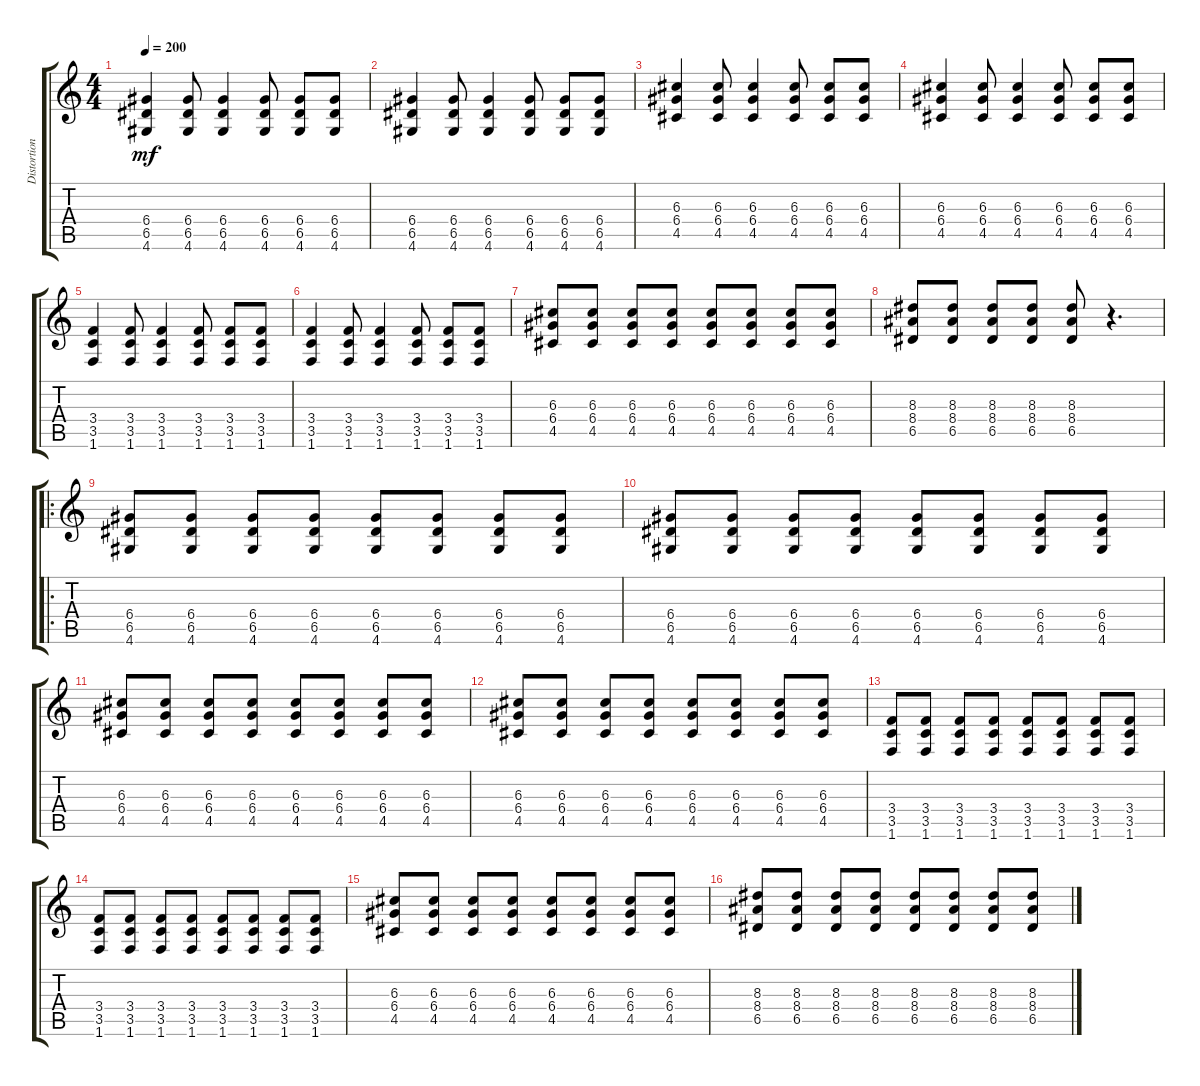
\track ("Distortion Guitar" "Distortion") {instrument distortionguitar}
\staff {score tabs}
\tuning (E4 B3 G3 D3 A2 E2) {hide}
\ts (4 4)
\tempo 200
\clef g2
\ks c
(6.4 6.5 4.6).4{dy mf instrument distortionguitar} (6.4 6.5 4.6).8 (6.4 6.5 4.6).4 (6.4 6.5 4.6).8 (6.4 6.5 4.6).8 (6.4 6.5 4.6).8 |
(6.4 6.5 4.6).4 (6.4 6.5 4.6).8 (6.4 6.5 4.6).4 (6.4 6.5 4.6).8 (6.4 6.5 4.6).8 (6.4 6.5 4.6).8 |
(6.3 6.4 4.5).4 (6.3 6.4 4.5).8 (6.3 6.4 4.5).4 (6.3 6.4 4.5).8 (6.3 6.4 4.5).8 (6.3 6.4 4.5).8 |
(6.3 6.4 4.5).4 (6.3 6.4 4.5).8 (6.3 6.4 4.5).4 (6.3 6.4 4.5).8 (6.3 6.4 4.5).8 (6.3 6.4 4.5).8 |
(3.4 3.5 1.6).4 (3.4 3.5 1.6).8 (3.4 3.5 1.6).4 (3.4 3.5 1.6).8 (3.4 3.5 1.6).8 (3.4 3.5 1.6).8 |
(3.4 3.5 1.6).4 (3.4 3.5 1.6).8 (3.4 3.5 1.6).4 (3.4 3.5 1.6).8 (3.4 3.5 1.6).8 (3.4 3.5 1.6).8 |
(6.3 6.4 4.5).8 (6.3 6.4 4.5).8 (6.3 6.4 4.5).8 (6.3 6.4 4.5).8 (6.3 6.4 4.5).8 (6.3 6.4 4.5).8 (6.3 6.4 4.5).8 (6.3 6.4 4.5).8 |
(8.3 8.4 6.5).8 (8.3 8.4 6.5).8 (8.3 8.4 6.5).8 (8.3 8.4 6.5).8 (8.3 8.4 6.5).8 r.4{d} |
\ro
(6.4 6.5 4.6).8 (6.4 6.5 4.6).8 (6.4 6.5 4.6).8 (6.4 6.5 4.6).8 (6.4 6.5 4.6).8 (6.4 6.5 4.6).8 (6.4 6.5 4.6).8 (6.4 6.5 4.6).8 |
(6.4 6.5 4.6).8 (6.4 6.5 4.6).8 (6.4 6.5 4.6).8 (6.4 6.5 4.6).8 (6.4 6.5 4.6).8 (6.4 6.5 4.6).8 (6.4 6.5 4.6).8 (6.4 6.5 4.6).8 |
(6.3 6.4 4.5).8 (6.3 6.4 4.5).8 (6.3 6.4 4.5).8 (6.3 6.4 4.5).8 (6.3 6.4 4.5).8 (6.3 6.4 4.5).8 (6.3 6.4 4.5).8 (6.3 6.4 4.5).8 |
(6.3 6.4 4.5).8 (6.3 6.4 4.5).8 (6.3 6.4 4.5).8 (6.3 6.4 4.5).8 (6.3 6.4 4.5).8 (6.3 6.4 4.5).8 (6.3 6.4 4.5).8 (6.3 6.4 4.5).8 |
(3.4 3.5 1.6).8 (3.4 3.5 1.6).8 (3.4 3.5 1.6).8 (3.4 3.5 1.6).8 (3.4 3.5 1.6).8 (3.4 3.5 1.6).8 (3.4 3.5 1.6).8 (3.4 3.5 1.6).8 |
(3.4 3.5 1.6).8 (3.4 3.5 1.6).8 (3.4 3.5 1.6).8 (3.4 3.5 1.6).8 (3.4 3.5 1.6).8 (3.4 3.5 1.6).8 (3.4 3.5 1.6).8 (3.4 3.5 1.6).8 |
(6.3 6.4 4.5).8 (6.3 6.4 4.5).8 (6.3 6.4 4.5).8 (6.3 6.4 4.5).8 (6.3 6.4 4.5).8 (6.3 6.4 4.5).8 (6.3 6.4 4.5).8 (6.3 6.4 4.5).8 |
(8.3 8.4 6.5).8 (8.3 8.4 6.5).8 (8.3 8.4 6.5).8 (8.3 8.4 6.5).8 (8.3 8.4 6.5).8 (8.3 8.4 6.5).8 (8.3 8.4 6.5).8 (8.3 8.4 6.5).8
